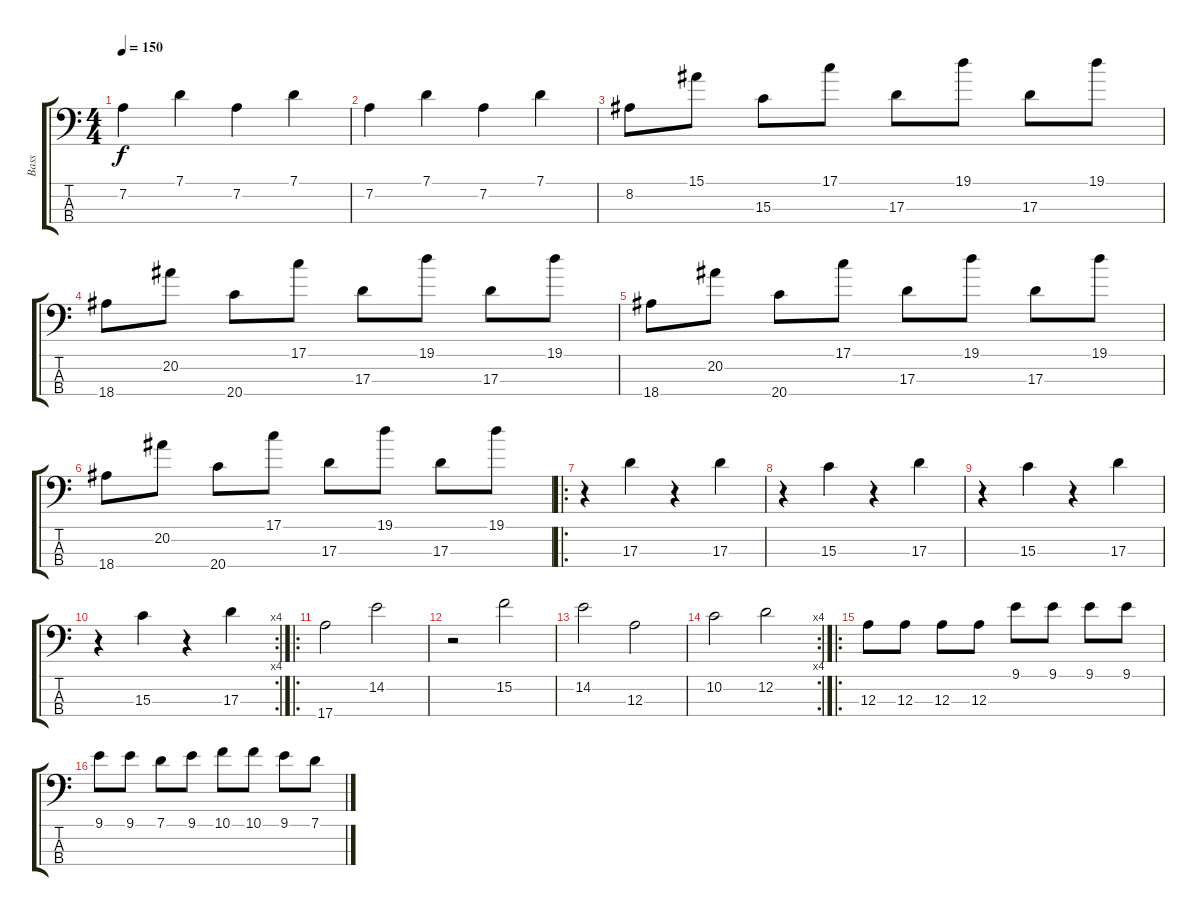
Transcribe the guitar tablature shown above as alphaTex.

\track ("Bass" "Bass") {instrument electricbassfinger}
\staff {score tabs}
\tuning (G2 D2 A1 E1) {hide}
\ts (4 4)
\tempo 150
\clef f4
\ks c
7.2.4{dy f} 7.1.4 7.2.4 7.1.4 |
7.2.4 7.1.4 7.2.4 7.1.4 |
8.2.8 15.1.8 15.3.8 17.1.8 17.3.8 19.1.8 17.3.8 19.1.8 |
18.4.8 20.2.8 20.4.8 17.1.8 17.3.8 19.1.8 17.3.8 19.1.8 |
18.4.8 20.2.8 20.4.8 17.1.8 17.3.8 19.1.8 17.3.8 19.1.8 |
18.4.8 20.2.8 20.4.8 17.1.8 17.3.8 19.1.8 17.3.8 19.1.8 |
\ro
r.4 17.3.4 r.4 17.3.4 |
r.4 15.3.4 r.4 17.3.4 |
r.4 15.3.4 r.4 17.3.4 |
\rc 4
r.4 15.3.4 r.4 17.3.4 |
\ro
17.4.2 14.2.2 |
r.2 15.2.2 |
14.2.2 12.3.2 |
\rc 4
10.2.2 12.2.2 |
\ro
12.3.8 12.3.8 12.3.8 12.3.8 9.1.8 9.1.8 9.1.8 9.1.8 |
9.1.8 9.1.8 7.1.8 9.1.8 10.1.8 10.1.8 9.1.8 7.1.8
